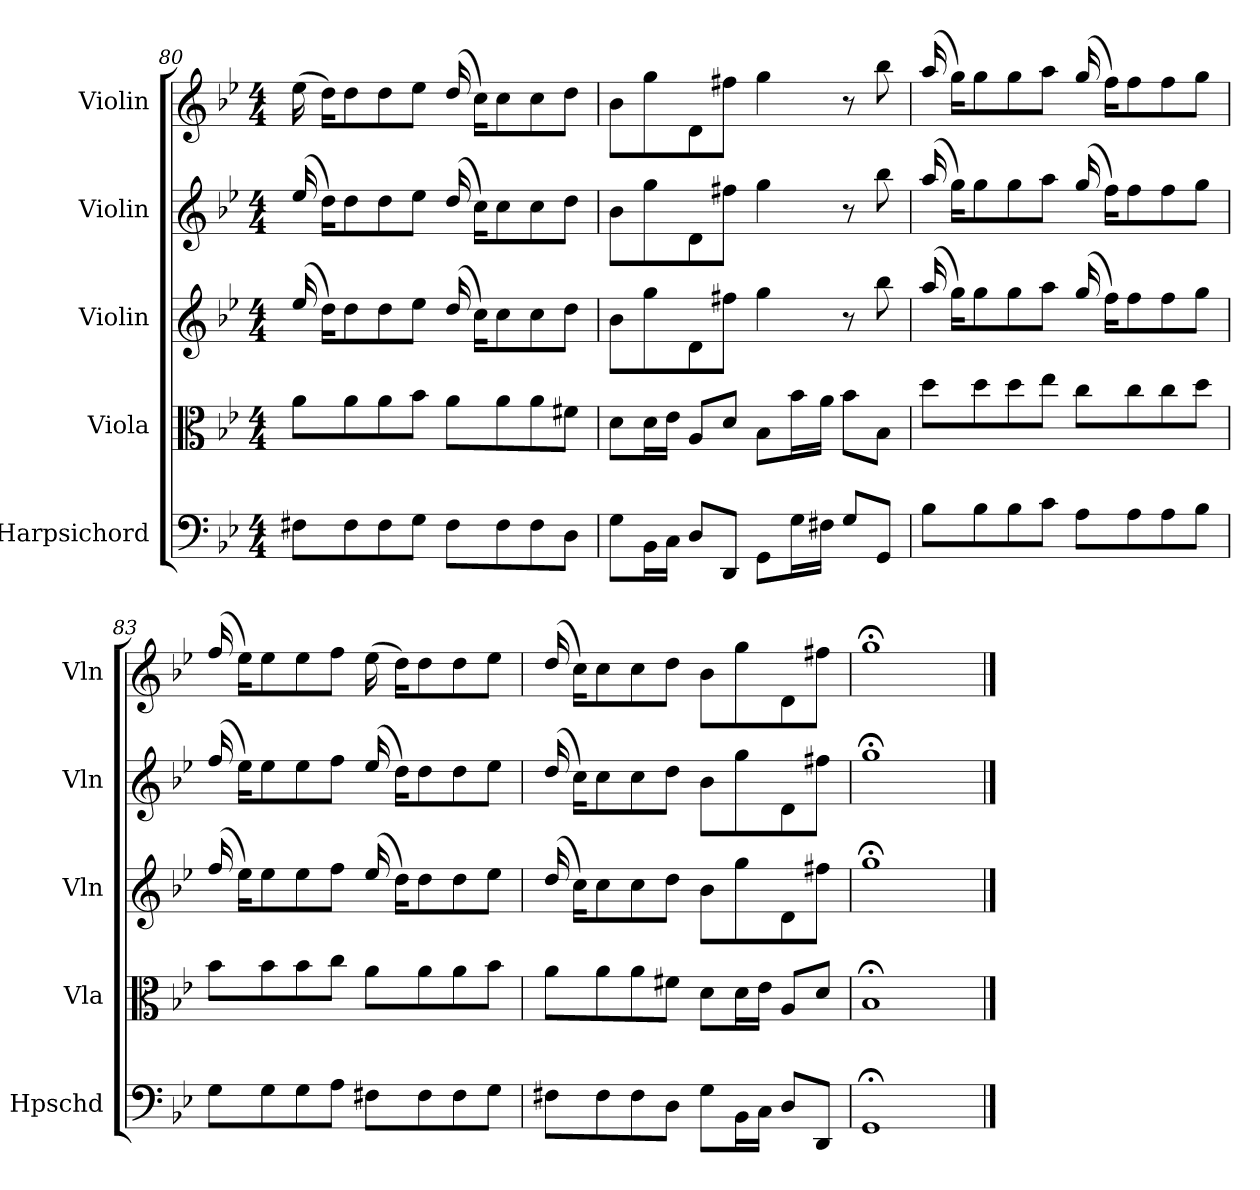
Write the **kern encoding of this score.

**kern	**kern	**kern	**kern	**kern
*part5	*part4	*part3	*part2	*part1
*staff5	*staff4	*staff3	*staff2	*staff1
*I"Harpsichord	*I"Viola	*I"Violin	*I"Violin	*I"Violin
*I'Hpschd	*I'Vla	*I'Vln	*I'Vln	*I'Vln
*clefF4	*clefC3	*clefG2	*clefG2	*clefG2
*k[b-e-]	*k[b-e-]	*k[b-e-]	*k[b-e-]	*k[b-e-]
*g:	*g:	*g:	*g:	*g:
*M4/4	*M4/4	*M4/4	*M4/4	*M4/4
=80	=80	=80	=80	=80
8F#X\L	8a\L	(16ee-/	(16ee-/	(16ee-
.	.	16dd\KL)	16dd\KL)	16dd\KL)
8F#\	8a\	8dd\	8dd\	8dd\
8F#\	8a\	8dd\	8dd\	8dd\
8G\J	8b-\J	8ee-\J	8ee-\J	8ee-\J
8F#\L	8a\L	(16dd/	(16dd/	(16dd/
.	.	16cc\KL)	16cc\KL)	16cc\KL)
8F#\	8a\	8cc\	8cc\	8cc\
8F#\	8a\	8cc\	8cc\	8cc\
8D\J	8f#X\J	8dd\J	8dd\J	8dd\J
=81	=81	=81	=81	=81
8G\L	8d\L	8b-\L	8b-\L	8b-\L
16BB-\L	16d\L	8gg\	8gg\	8gg\
16C\JJ	16e-\JJ	.	.	.
8D/L	8A/L	8d\	8d\	8d\
8DD/J	8d/J	8ff#X\J	8ff#X\J	8ff#X\J
8GG\L	8B-\L	4gg\	4gg\	4gg\
16G\L	16b-\L	.	.	.
16F#X\JJ	16a\JJ	.	.	.
8G/L	8b-\L	8r	8r	8r
8GG/J	8B-\J	8bb-\	8bb-\	8bb-\
=82	=82	=82	=82	=82
8B-\L	8dd\L	(16aa/	(16aa/	(16aa/
.	.	16gg\KL)	16gg\KL)	16gg\KL)
8B-\	8dd\	8gg\	8gg\	8gg\
8B-\	8dd\	8gg\	8gg\	8gg\
8c\J	8ee-\J	8aa\J	8aa\J	8aa\J
8A\L	8cc\L	(16gg/	(16gg/	(16gg/
.	.	16ff\KL)	16ff\KL)	16ff\KL)
8A\	8cc\	8ff\	8ff\	8ff\
8A\	8cc\	8ff\	8ff\	8ff\
8B-\J	8dd\J	8gg\J	8gg\J	8gg\J
=83	=83	=83	=83	=83
8G\L	8b-\L	(16ff/	(16ff/	(16ff/
.	.	16ee-\KL)	16ee-\KL)	16ee-\KL)
8G\	8b-\	8ee-\	8ee-\	8ee-\
8G\	8b-\	8ee-\	8ee-\	8ee-\
8A\J	8cc\J	8ff\J	8ff\J	8ff\J
8F#X\L	8a\L	(16ee-/	(16ee-/	(16ee-
.	.	16dd\KL)	16dd\KL)	16dd\KL)
8F#\	8a\	8dd\	8dd\	8dd\
8F#\	8a\	8dd\	8dd\	8dd\
8G\J	8b-\J	8ee-\J	8ee-\J	8ee-\J
=84	=84	=84	=84	=84
8F#X\L	8a\L	(16dd/	(16dd/	(16dd/
.	.	16cc\KL)	16cc\KL)	16cc\KL)
8F#\	8a\	8cc\	8cc\	8cc\
8F#\	8a\	8cc\	8cc\	8cc\
8D\J	8f#X\J	8dd\J	8dd\J	8dd\J
8G\L	8d\L	8b-\L	8b-\L	8b-\L
16BB-\L	16d\L	8gg\	8gg\	8gg\
16C\JJ	16e-\JJ	.	.	.
8D/L	8A/L	8d\	8d\	8d\
8DD/J	8d/J	8ff#X\J	8ff#X\J	8ff#X\J
=85	=85	=85	=85	=85
1GG;</	1B-;</	1gg;<\	1gg;<\	1gg;<\
==	==	==	==	==
*-	*-	*-	*-	*-
